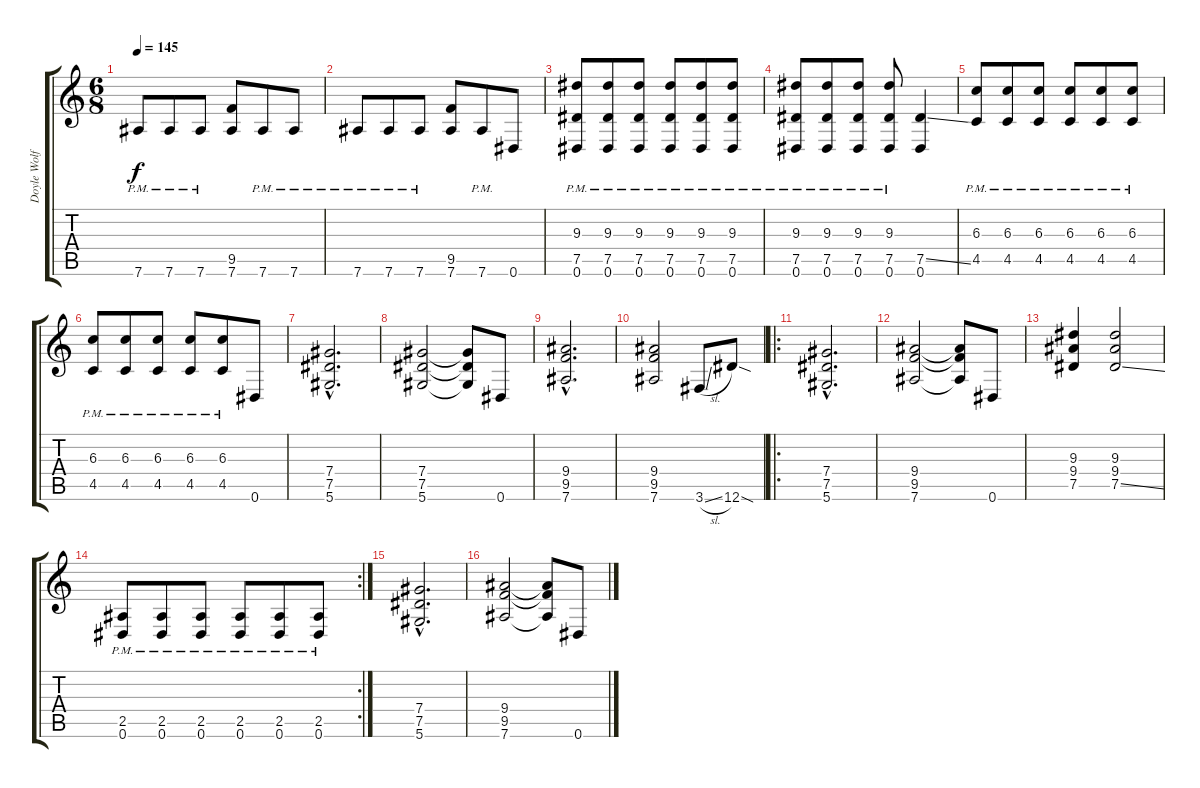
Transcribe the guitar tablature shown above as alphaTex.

\track ("Doyle Wolfgang Von Frankenstein" "Doyle Wolf") {instrument overdrivenguitar}
\staff {score tabs}
\tuning (Eb4 Bb3 Gb3 Db3 Ab2 Eb2) {hide}
\ts (6 8)
\tempo 145
\clef g2
\ks c
7.6{pm}.8{dy f} 7.6{pm}.8 7.6{pm}.8 (9.5 7.6).8 7.6{pm}.8 7.6{pm}.8 |
7.6{pm}.8 7.6{pm}.8 7.6{pm}.8 (9.5 7.6).8 7.6{pm}.8 0.6.8 |
(9.3{pm} 7.5{pm} 0.6{pm}).8 (9.3{pm} 7.5{pm} 0.6{pm}).8 (9.3{pm} 7.5{pm} 0.6{pm}).8 (9.3{pm} 7.5{pm} 0.6{pm}).8 (9.3{pm} 7.5{pm} 0.6{pm}).8 (9.3{pm} 7.5{pm} 0.6{pm}).8 |
(9.3{pm} 7.5{pm} 0.6{pm}).8 (9.3{pm} 7.5{pm} 0.6{pm}).8 (9.3{pm} 7.5{pm} 0.6{pm}).8 (9.3{pm} 7.5{pm} 0.6{pm}).8 (7.5{ss} 0.6).4 |
(6.3{pm} 4.5{pm}).8 (6.3{pm} 4.5{pm}).8 (6.3{pm} 4.5{pm}).8 (6.3{pm} 4.5{pm}).8 (6.3{pm} 4.5{pm}).8 (6.3{pm} 4.5{pm}).8 |
(6.3{pm} 4.5{pm}).8 (6.3{pm} 4.5{pm}).8 (6.3{pm} 4.5{pm}).8 (6.3{pm} 4.5{pm}).8 (6.3{pm} 4.5{pm}).8 0.6.8 |
(7.4{hac} 7.5{hac} 5.6{hac}).2{d} |
(7.4 7.5 5.6).2 (7.4{t} 7.5{t} 5.6{t}).8 0.6.8 |
(9.4{hac} 9.5{hac} 7.6{hac}).2{d} |
(9.4 9.5 7.6).2 3.6{sl}.8 12.6{sod}.8 |
\ro
(7.4{hac} 7.5{hac} 5.6{hac}).2{d} |
(9.4 9.5 7.6).2 (9.4{t} 9.5{t} 7.6{t}).8 0.6.8 |
(9.3 9.4 7.5).4 (9.3 9.4 7.5{ss}).2 |
\rc 2
(2.5{pm} 0.6{pm}).8 (2.5{pm} 0.6{pm}).8 (2.5{pm} 0.6{pm}).8 (2.5{pm} 0.6{pm}).8 (2.5{pm} 0.6{pm}).8 (2.5{pm} 0.6{pm}).8 |
(7.4{hac} 7.5{hac} 5.6{hac}).2{d} |
(9.4 9.5 7.6).2 (9.4{t} 9.5{t} 7.6{t}).8 0.6.8
